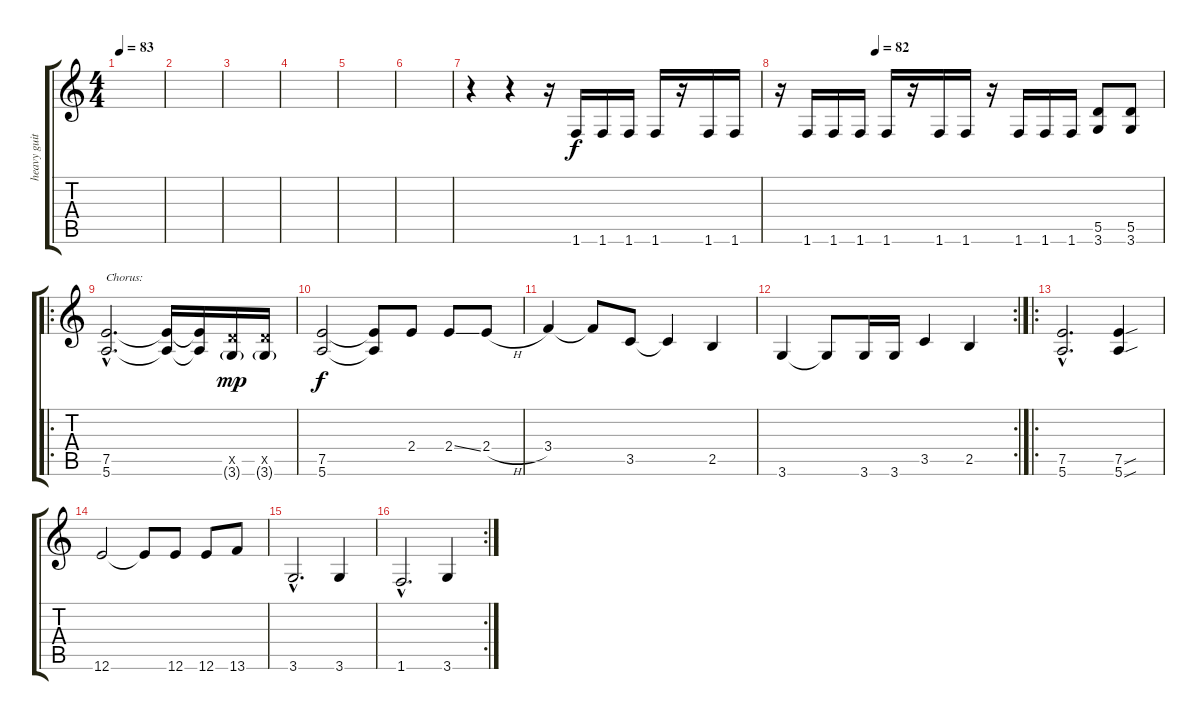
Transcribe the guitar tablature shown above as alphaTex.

\track ("heavy guitar" "heavy guit") {instrument distortionguitar}
\staff {score tabs}
\tuning (E4 B3 G3 D3 A2 E2) {hide}
\ts (4 4)
\tempo 83
\clef g2
\ks c
|
|
|
|
|
|
r.4 r.4 r.16 1.6.16 1.6.16 1.6.16 1.6.16 r.16 1.6.16 1.6.16 |
\tempo (82 0.25)
r.16 1.6.16 1.6.16 1.6.16 1.6.16 r.16 1.6.16 1.6.16 r.16 1.6.16 1.6.16 1.6.16 (5.5 3.6).8 (5.5 3.6).8 |
\ro
(7.5{hac} 5.6{hac}).2{d txt "Chorus:"} (7.5{t} 5.6{t}).16 (7.5{t} 5.6{t}).16 (5.5{x} 3.6{g}).16{dy mp} (5.5{x} 3.6{g}).16 |
(7.5 5.6).2{dy f} (7.5{t} 5.6{t}).8 2.4.8 2.4{ss}.8 2.4{h}.8 |
3.4.4 3.4{t}.8 3.5.8 3.5{t}.4 2.5.4 |
\rc 2
3.6.4 3.6{t}.8 3.6.16 3.6.16 3.5.4 2.5.4 |
\ro
(7.5{hac} 5.6{hac}).2{d} (7.5{sou} 5.6{sou}).4 |
12.6.2 12.6{t}.8 12.6.8 12.6.8 13.6.8 |
3.6{hac}.2{d} 3.6.4 |
\rc 2
1.6{hac}.2{d} 3.6.4
